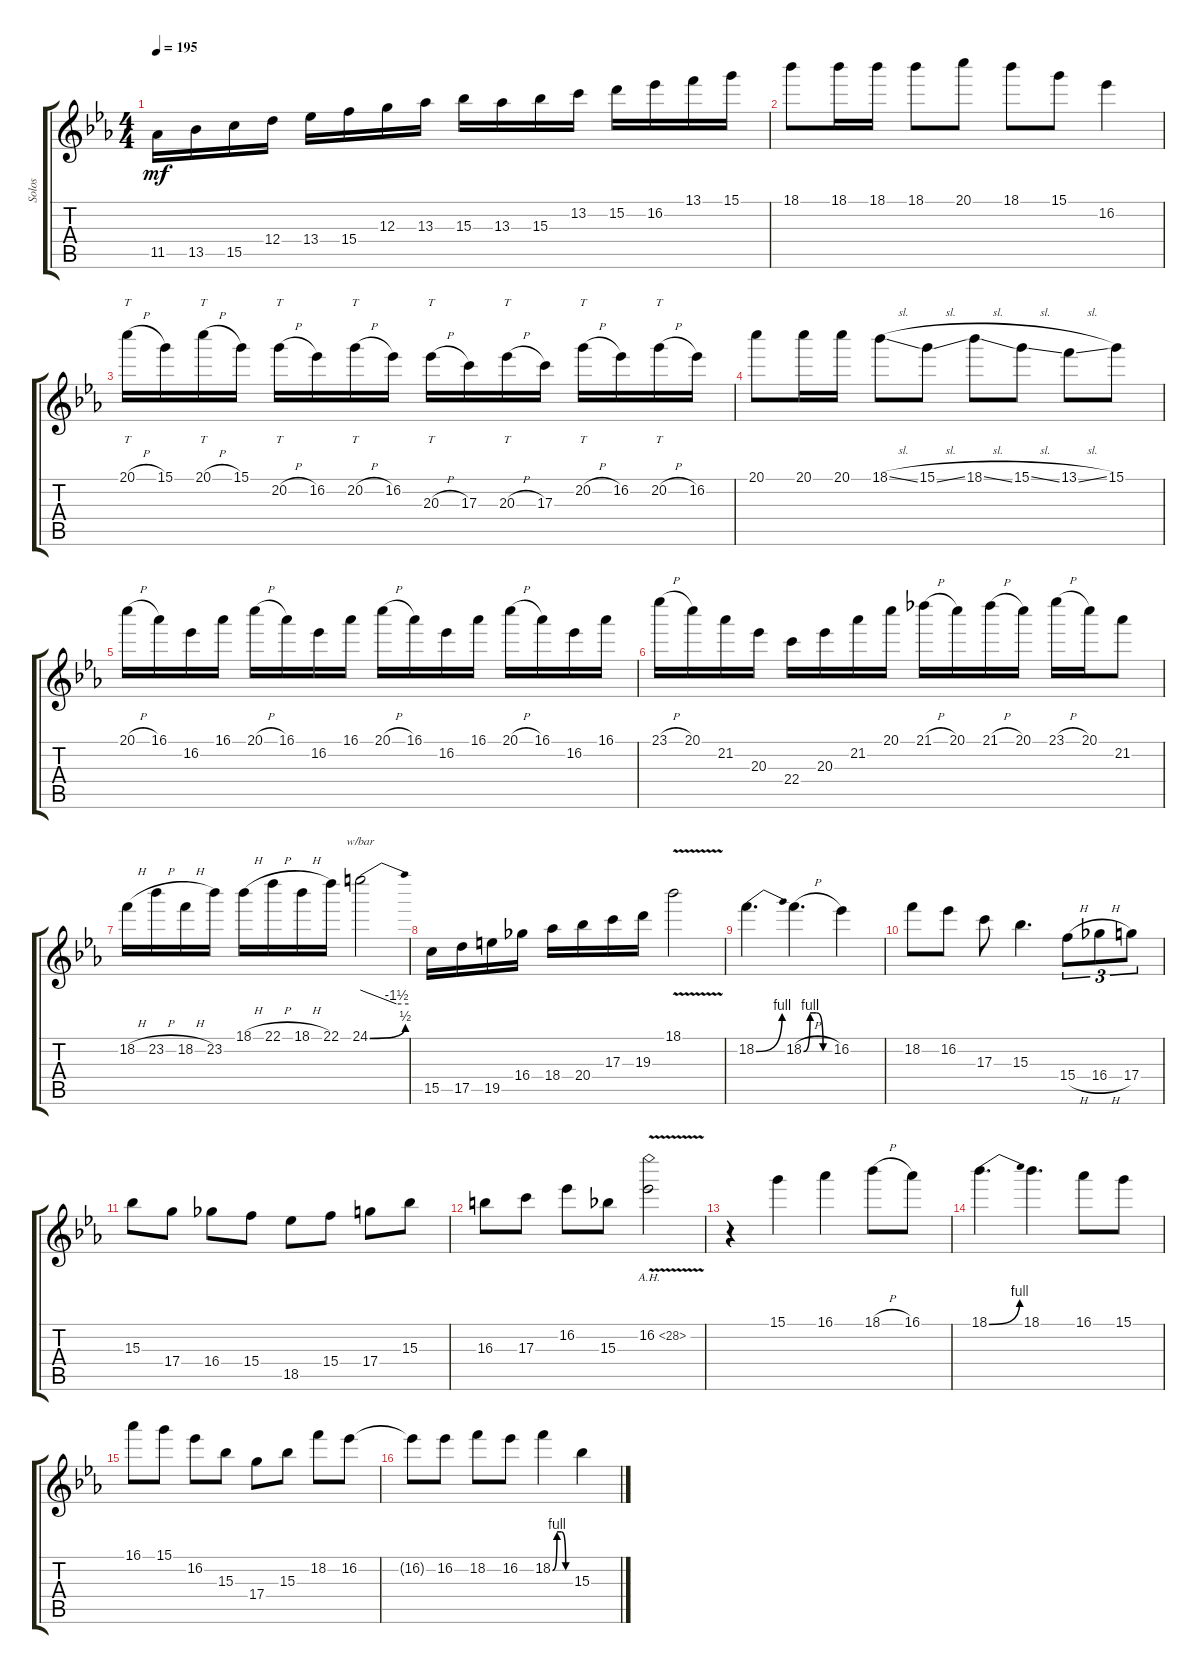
\track ("Solos" "Solos") {instrument distortionguitar}
\staff {score tabs}
\tuning (E4 B3 G3 D3 A2 E2) {hide}
\ts (4 4)
\tempo 195
\clef g2
\ks cminor
11.5.16{dy mf} 13.5.16 15.5.16 12.4.16 13.4.16 15.4.16 12.3.16 13.3.16 15.3.16 13.3.16 15.3.16 13.2.16 15.2.16 16.2.16 13.1.16 15.1.16 |
18.1.8 18.1.16 18.1.16 18.1.8 20.1.8 18.1.8 15.1.8 16.2.4 |
20.1{h}.16{tt} 15.1.16 20.1{h}.16{tt} 15.1.16 20.2{h}.16{tt} 16.2.16 20.2{h}.16{tt} 16.2.16 20.3{h}.16{tt} 17.3.16 20.3{h}.16{tt} 17.3.16 20.2{h}.16{tt} 16.2.16 20.2{h}.16{tt} 16.2.16 |
20.1.8 20.1.16 20.1.16 18.1{sl}.8 15.1{sl}.8 18.1{sl}.8 15.1{sl}.8 13.1{sl}.8 15.1.8 |
20.1{h}.16 16.1.16 16.2.16 16.1.16 20.1{h}.16 16.1.16 16.2.16 16.1.16 20.1{h}.16 16.1.16 16.2.16 16.1.16 20.1{h}.16 16.1.16 16.2.16 16.1.16 |
23.1{h}.16 20.1.16 21.2.16 20.3.16 22.4.16 20.3.16 21.2.16 20.1.16 21.1{h}.16 20.1.16 21.1{h}.16 20.1.16 23.1{h}.16 20.1.16 21.2.8 |
18.2{h}.16 23.2{h}.16 18.2{h}.16 23.2.16 18.1{h}.16 22.1{h}.16 18.1{h}.16 22.1.16 24.1{be (bend 0 0 60 2)}.2{tbe (custom default 0 0 45 -6 60 -6)} |
15.5.16 17.5.16 19.5.16 16.4.16 18.4.16 20.4.16 17.3.16 19.3.16 18.1{v}.2 |
18.2{be (bend 0 0 60 4)}.4{d} 18.2{be (custom 0 0 15 4 30 4 45 0 60 0) h}.4{d} 16.2.4 |
18.2.8 16.2.8 17.3.8 15.3.4{d} 15.4{h}.8{tu (3 2)} 16.4{h}.8{tu (3 2)} 17.4.8{tu (3 2)} |
15.3.8 17.4.8 16.4.8 15.4.8 18.5.8 15.4.8 17.4.8 15.3.8 |
16.3.8 17.3.8 16.2.8 15.3.8 16.2{ah 12 v}.2 |
r.4 15.1.4 16.1.4 18.1{h}.8 16.1.8 |
18.1{be (bend 0 0 60 4)}.4{d} 18.1.4{d} 16.1.8 15.1.8 |
16.1.8 15.1.8 16.2.8 15.3.8 17.4.8 15.3.8 18.2.8 16.2.8 |
16.2{t}.8 16.2.8 18.2.8 16.2.8 18.2{be (custom 0 0 15 4 30 4 45 0 60 0)}.4 15.3.4
